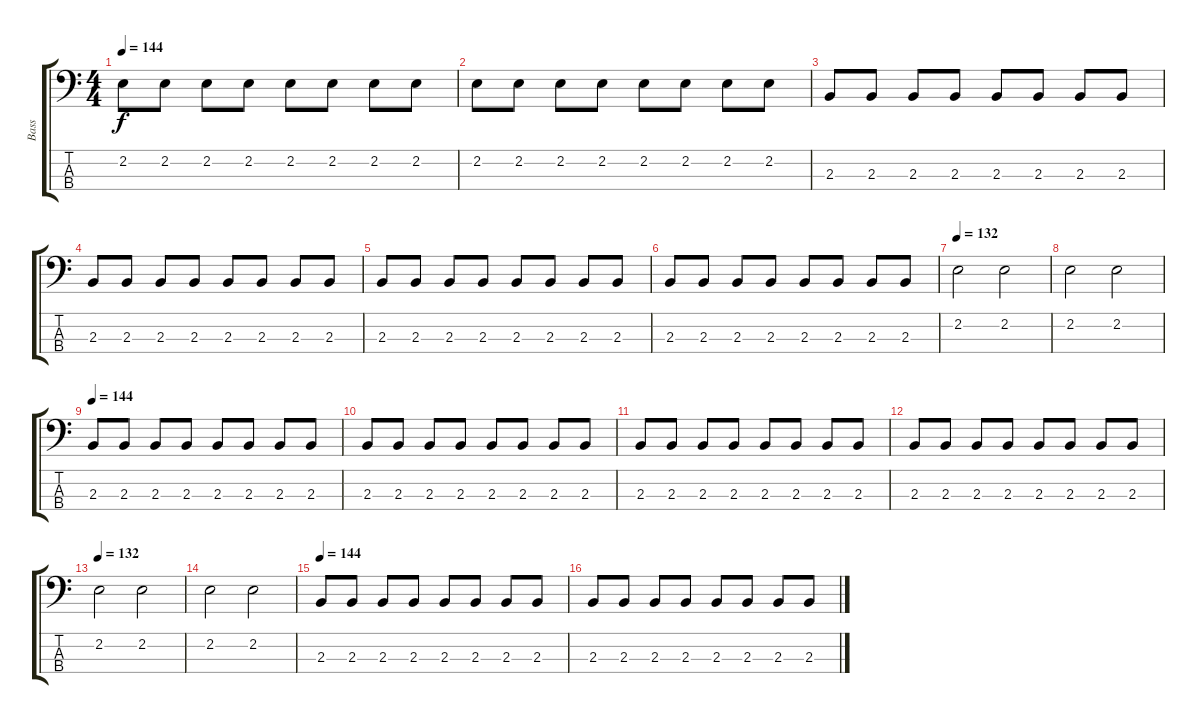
\track ("Bass" "Bass") {instrument electricbasspick}
\staff {score tabs}
\tuning (G2 D2 A1 E1) {hide}
\ts (4 4)
\tempo 144
\clef f4
\ks c
2.2.8{dy f} 2.2.8 2.2.8 2.2.8 2.2.8 2.2.8 2.2.8 2.2.8 |
2.2.8 2.2.8 2.2.8 2.2.8 2.2.8 2.2.8 2.2.8 2.2.8 |
2.3.8 2.3.8 2.3.8 2.3.8 2.3.8 2.3.8 2.3.8 2.3.8 |
2.3.8 2.3.8 2.3.8 2.3.8 2.3.8 2.3.8 2.3.8 2.3.8 |
2.3.8 2.3.8 2.3.8 2.3.8 2.3.8 2.3.8 2.3.8 2.3.8 |
2.3.8 2.3.8 2.3.8 2.3.8 2.3.8 2.3.8 2.3.8 2.3.8 |
\tempo 132
2.2.2 2.2.2 |
2.2.2 2.2.2 |
\tempo 144
2.3.8 2.3.8 2.3.8 2.3.8 2.3.8 2.3.8 2.3.8 2.3.8 |
2.3.8 2.3.8 2.3.8 2.3.8 2.3.8 2.3.8 2.3.8 2.3.8 |
2.3.8 2.3.8 2.3.8 2.3.8 2.3.8 2.3.8 2.3.8 2.3.8 |
2.3.8 2.3.8 2.3.8 2.3.8 2.3.8 2.3.8 2.3.8 2.3.8 |
\tempo 132
2.2.2 2.2.2 |
2.2.2 2.2.2 |
\tempo 144
2.3.8 2.3.8 2.3.8 2.3.8 2.3.8 2.3.8 2.3.8 2.3.8 |
2.3.8 2.3.8 2.3.8 2.3.8 2.3.8 2.3.8 2.3.8 2.3.8
